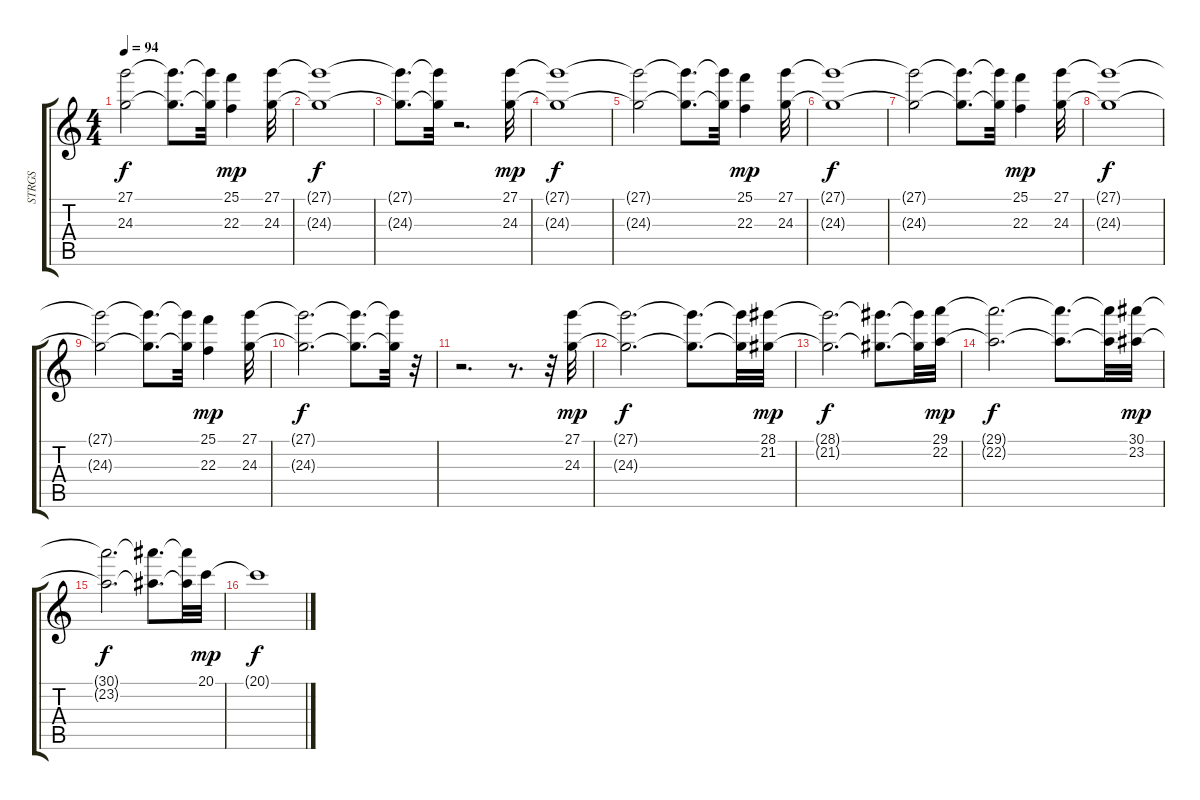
\track ("STRGS" "STRGS") {instrument stringensemble2}
\staff {score tabs}
\tuning (E4 B3 G3 D3 A2 E2) {hide}
\ts (4 4)
\tempo 94
\clef g2
\ks c
(27.1{t} 24.3{t}).2{dy f} (27.1{t} 24.3{t}).8{d} (27.1{t} 24.3{t}).32 (25.1 22.3).4{dy mp} (27.1 24.3).32 |
(27.1{t} 24.3{t}).1{dy f} |
(27.1{t} 24.3{t}).8{d} (27.1{t} 24.3{t}).32 r.2{d} (27.1 24.3).32{dy mp} |
(27.1{t} 24.3{t}).1{dy f} |
(27.1{t} 24.3{t}).2 (27.1{t} 24.3{t}).8{d} (27.1{t} 24.3{t}).32 (25.1 22.3).4{dy mp} (27.1 24.3).32 |
(27.1{t} 24.3{t}).1{dy f} |
(27.1{t} 24.3{t}).2 (27.1{t} 24.3{t}).8{d} (27.1{t} 24.3{t}).32 (25.1 22.3).4{dy mp} (27.1 24.3).32 |
(27.1{t} 24.3{t}).1{dy f} |
(27.1{t} 24.3{t}).2 (27.1{t} 24.3{t}).8{d} (27.1{t} 24.3{t}).32 (25.1 22.3).4{dy mp} (27.1 24.3).32 |
(27.1{t} 24.3{t}).2{d dy f} (27.1{t} 24.3{t}).8{d} (27.1{t} 24.3{t}).32 r.32 |
r.2{d} r.8{d} r.32 (27.1 24.3).32{dy mp} |
(27.1{t} 24.3{t}).2{d dy f} (27.1{t} 24.3{t}).8{d} (27.1{t} 24.3{t}).32 (28.1 21.2).32{dy mp} |
(28.1{t} 21.2{t}).2{d dy f} (28.1{t} 21.2{t}).8{d} (28.1{t} 21.2{t}).32 (29.1 22.2).32{dy mp} |
(29.1{t} 22.2{t}).2{d dy f} (29.1{t} 22.2{t}).8{d} (29.1{t} 22.2{t}).32 (30.1 23.2).32{dy mp} |
(30.1{t} 23.2{t}).2{d dy f} (30.1{t} 23.2{t}).8{d} (30.1{t} 23.2{t}).32 20.1.32{dy mp} |
20.1{t}.1{dy f}
